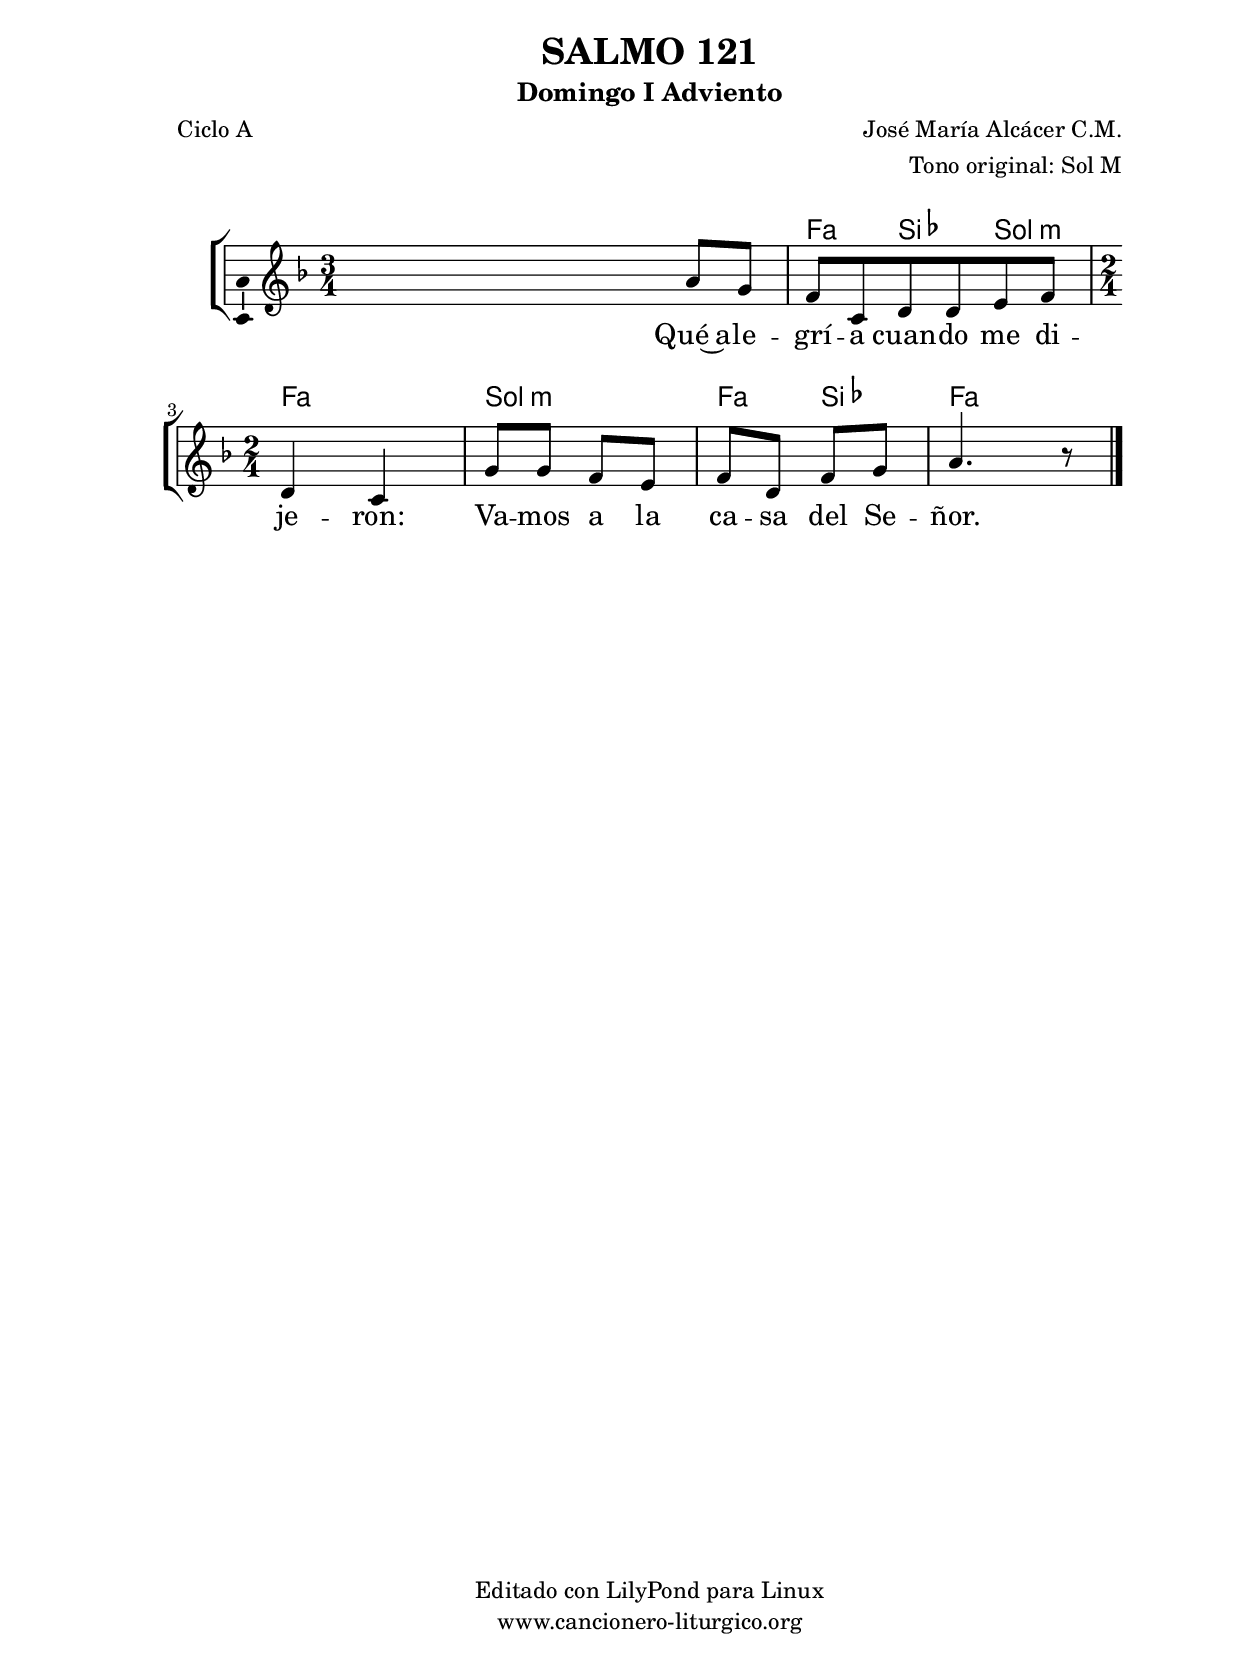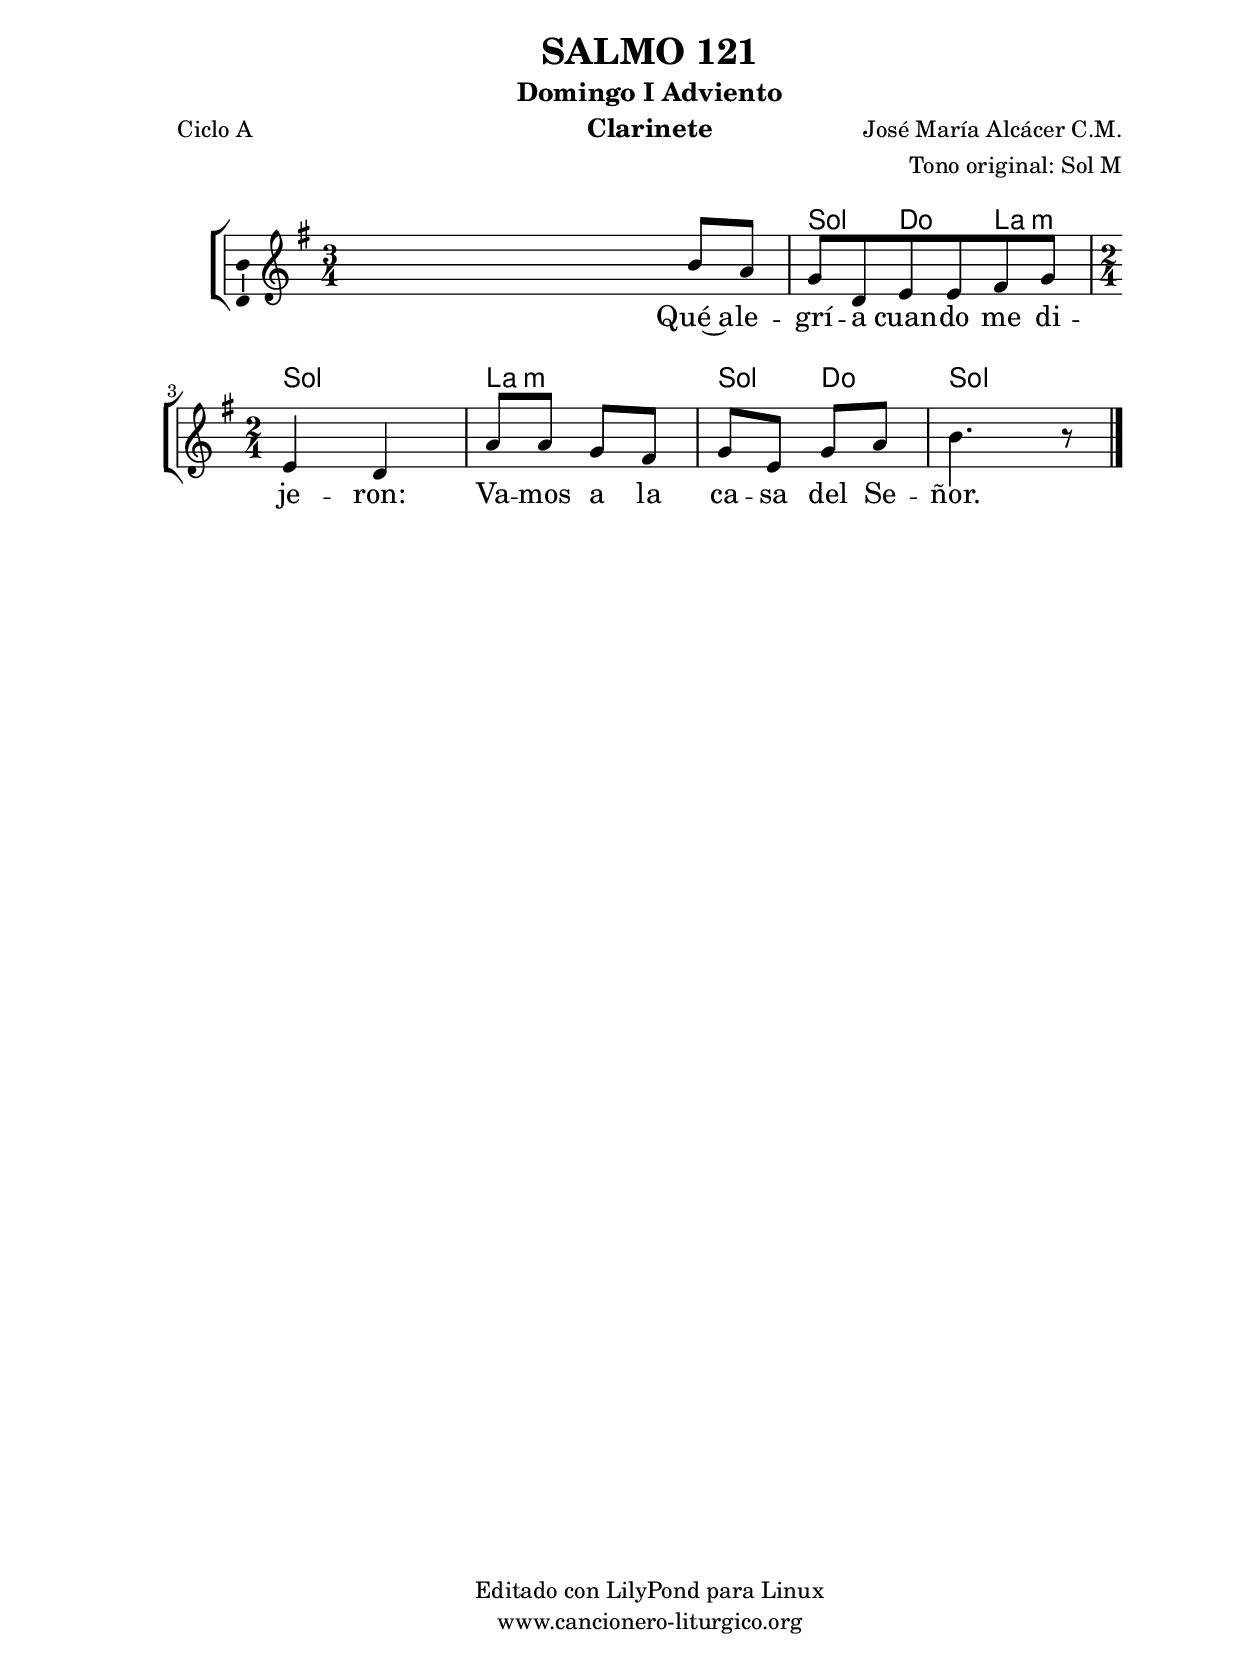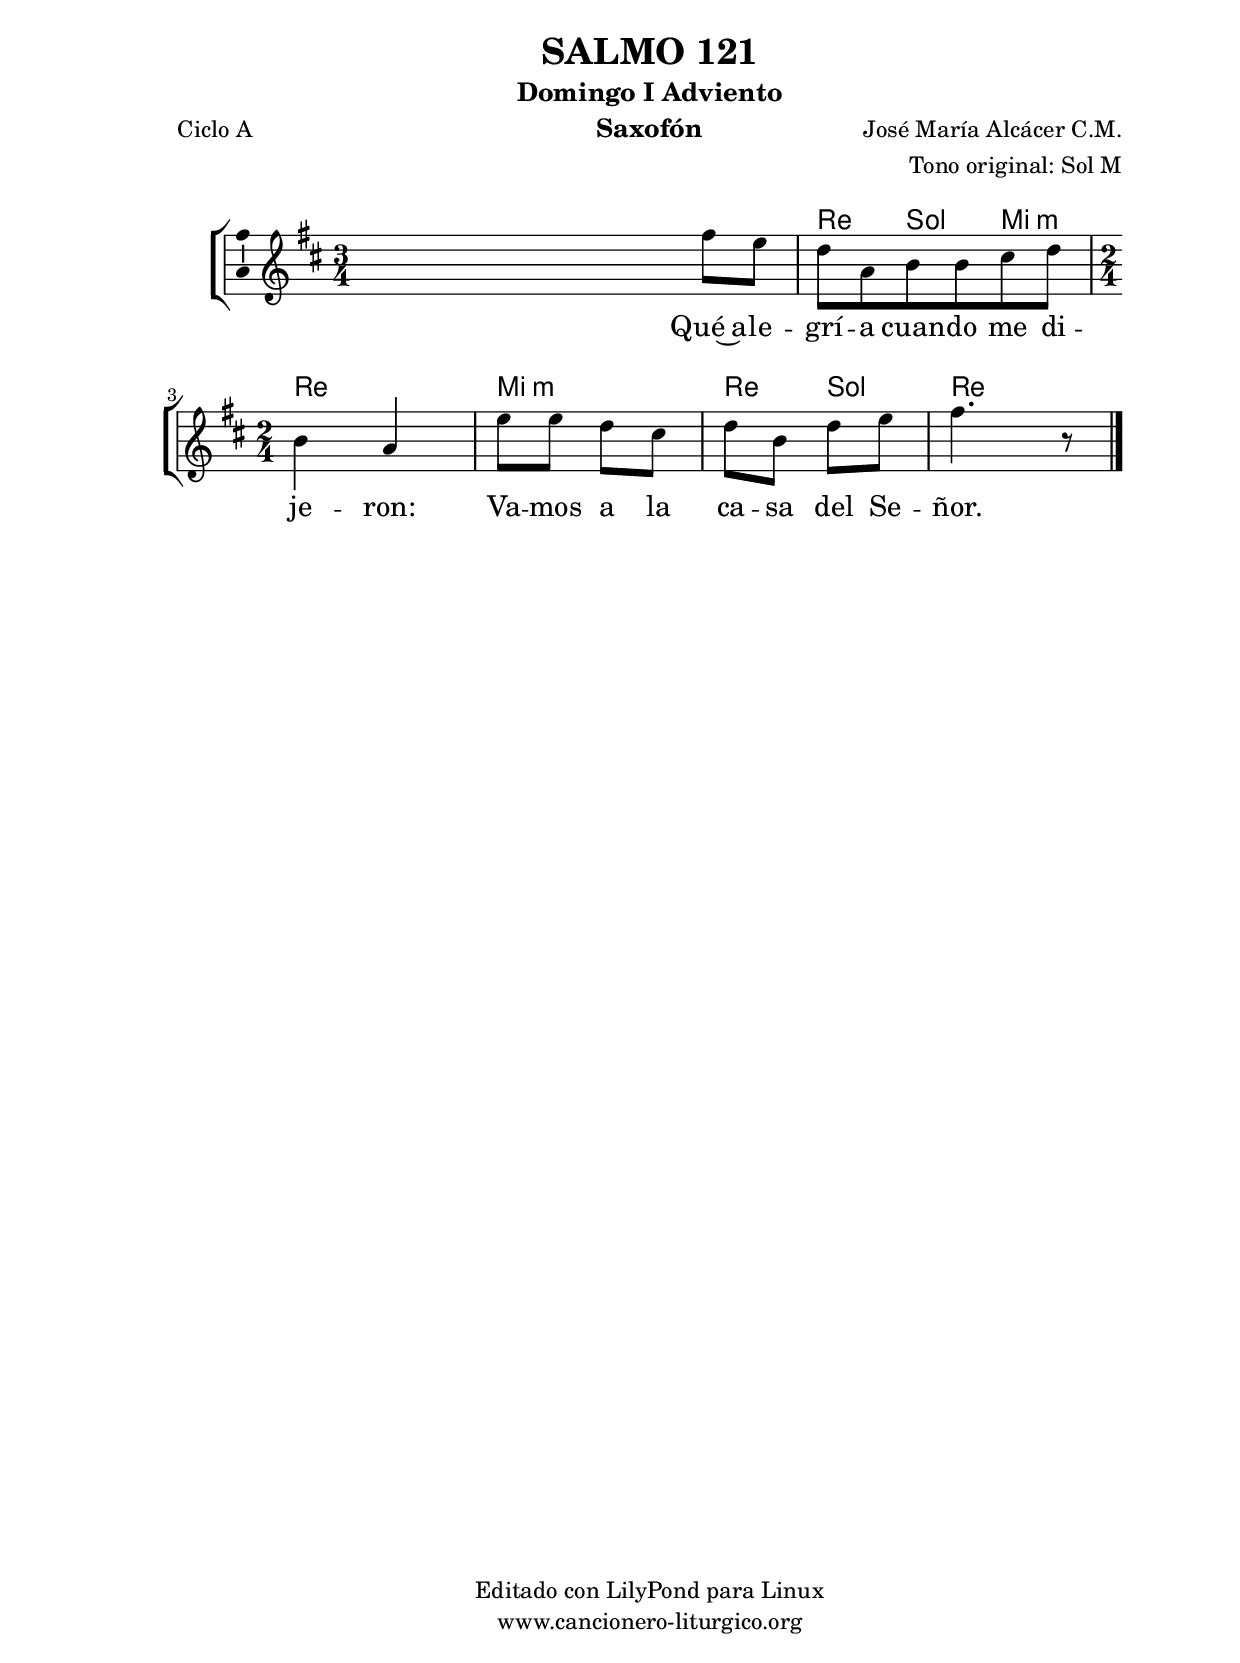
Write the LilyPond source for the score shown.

%
%para convertir .midi en .wav:
%timidity filename.midi -Ow -o finename.wav
%
%
%Para convertir de .wav a .mp3:
%lame -h -m j filename.wav
%
%
%para escuchar el midi:
%timidity nombrefichero.midi
%


%versión de lilypond para la que se ha escrito esta partitura:
\version "2.16.0"

	%Tamaño papel
	#(set-default-paper-size "a4")
	%Tamaño partitura
	#(set-global-staff-size 20)
	%No responde al pulsar sobre una nota
	#(ly:set-option 'point-and-click #f)

%parámetros del encabezamiento:
\header {
	title = "SALMO 121"
	subtitle = "Domingo I Adviento"
	composer = "José María Alcácer C.M."
	poet = "Ciclo A"
	meter = ""
	arranger = "Tono original: Sol M"
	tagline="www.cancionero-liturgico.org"
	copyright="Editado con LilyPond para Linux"
	}

%parámetros asociados al papel:
\paper  {
	oddHeaderMarkup = \markup {\fill-line { \on-the-fly #not-first-page \fromproperty #'header:title \on-the-fly #not-first-page \fromproperty #'header:composer }}
	evenHeaderMarkup = \markup {\fill-line { \fromproperty #'header:composer \fromproperty #'header:title }}
	#(set-paper-size "a4")
	print-page-number = ##f
	first-page-number = 1
	print-first-page-number = ##f
%	head-separation = 3.0 \cm
	top-margin = 2.0 \cm
	bottom-margin = 0.5\cm
%%%	bottom-margin = -1.0\cm
	left-margin = 3.0 \cm
	line-width = 16.0 \cm 
	indent = 8\mm
	interscoreline = 2.\mm
	between-system-space = 15\mm
%	para que las partituras no llenen la hoja:
	ragged-bottom = ##t
%	idem para la última hoja:
	ragged-last-bottom = ##f
%	para que las partituras llenen el ancho del papel:
	ragged-last = ##f
	after-title-space = 2.5 \cm
%page-count=1
%system-count=8

	%Flexible Vertical Spacing
%	markup-markup-spacing =
%	#'((basic-distance . 15) (minimum-distance . 15) (padding . 3))
	markup-system-spacing =
	#'((basic-distance . 15) (minimum-distance . 15) (padding . 3))
	system-system-spacing =
	#'((basic-distance . 15) (minimum-distance . 15) (padding . 3))
	score-system-spacing =
	#'((basic-distance . 15) (minimum-distance . 15) (padding . 5))
%	top-system-spacing = % header
%	#'((basic-distance . 8) (minimum-distance . 0) (padding . 3))
%	top-markup-spacing =
%	#'((basic-distance . 20) (minimum-distance . 20) (padding . 3))
	last-bottom-spacing = % footer
	#'((basic-distance . 5) (minimum-distance . 5) (padding . 3))
%	score-markup-spacing =
%	#'((basic-distance . 16) (minimum-distance . 13) (padding . 3))

	}


%parámetros que afectan a toda la partitura:
global =  {
	%clave de sol (G):
	\clef G
	%armadura:
	\transpose g f
	\key g \major
	\tempo 4=72
	\set Score.tempoHideNote = ##t
	}


acordes = {
	\italianChords
	\chordmode {
	\transpose g f
{

s2.
g4 c a:m g2 a:m g4 c g2

	}
	}
}

melodia = 
	\transpose g f
{
	\relative c''{

\time 3/4
s2 b8 a
g8 d e e fis g
\time 2/4
e4 d
a'8 a g fis
g8 e g a
b4. r8

	\bar "|."
	}
	}


texto = \lyricmode {
Qué~a -- le -- grí -- a cuan -- do me di -- je -- ron: Va -- mos a la ca -- sa del Se -- ñor.
	}


acordesStaff = \context ChordNames = acordesStaff <<
	\set chordChanges = ##t
	\acordes
	>>


vozStaff = \context Voice = vozStaff
\with {\consists "Ambitus_engraver"}
<<
%	\set Staff.instrumentName = ""
%	\set Staff.shortInstrumentName = ""
%	\set Staff.midiInstrument = #"clarinet"
%	\set Staff.midiInstrument = #"cello"
%	\set Staff.midiInstrument = #"flute"
	\set Staff.midiInstrument = #"electric guitar (jazz)"
%	\set Staff.midiInstrument = #"english horn"
%	\set Staff.midiInstrument = #"violin"
%	\set Staff.midiInstrument = #"glockenspiel"
	\set Staff.midiMinimumVolume = #0.7
	\set Staff.midiMaximumVolume = #0.9
	\global
	\melodia
	>>


textoStaff = \context Lyrics = textoStaff <<
	\lyricsto vozStaff \texto
	>>

\book {
	\score {
		\context ChoirStaff {
			\override StaffGroup.SystemStartBracket #'collapse-height = #1
			\override Score.SystemStartBar #'collapse-height = #1
			<<
			\acordesStaff
			\vozStaff
			\textoStaff
			>>
			}
		\layout {
	    		\context {
				\Lyrics
				\override LyricText #'font-size = #2
				}
	   		 \context {
				\Score
				%fontSize = #3
				\override StaffSymbol #'staff-space = #(magstep +3)
				%\override Beam #'thickness = #0.55
				%\override SpacingSpanner #'spacing-increment = #1.0
				%\override Slur #'height-limit = #1.5
				}
			}
		}
	\score {
		\unfoldRepeats
		\context ChoirStaff {
			<<
			\acordesStaff
			\vozStaff
			>>
			}
		\midi {
	  		\context {
	  			\Score
				tempoWholesPerMinute = #(ly:make-moment 70 4)
				}
			}
		}
	}

%Partitura para clarinete
#(define output-suffix "C")
\book {
	\header{
		instrument = "Clarinete"
		}
	\score {
		\context ChoirStaff {
			\override StaffGroup.SystemStartBracket #'collapse-height = #1
			\override Score.SystemStartBar #'collapse-height = #1
\transpose c d
			<<
			\acordesStaff
			\vozStaff
			\textoStaff
			>>
			}
		\layout {
	    		\context {
				\Lyrics
				\override LyricText #'font-size = #2
				}
	   		 \context {
				\Score
				%fontSize = #3
				\override StaffSymbol #'staff-space = #(magstep +3)
				%\override Beam #'thickness = #0.55
				%\override SpacingSpanner #'spacing-increment = #1.0
				%\override Slur #'height-limit = #1.5
				}
			}
		}
	}

%Partitura para saxofón
#(define output-suffix "S")
\book {
	\header{
		instrument = "Saxofón"
		}
	\score {
		\context ChoirStaff {
			\override StaffGroup.SystemStartBracket #'collapse-height = #1
			\override Score.SystemStartBar #'collapse-height = #1
\transpose c a
			<<
			\acordesStaff
			\vozStaff
			\textoStaff
			>>
			}
		\layout {
	    		\context {
				\Lyrics
				\override LyricText #'font-size = #2
				}
	   		 \context {
				\Score
				%fontSize = #3
				\override StaffSymbol #'staff-space = #(magstep +3)
				%\override Beam #'thickness = #0.55
				%\override SpacingSpanner #'spacing-increment = #1.0
				%\override Slur #'height-limit = #1.5
				}
			}
		}
	}

